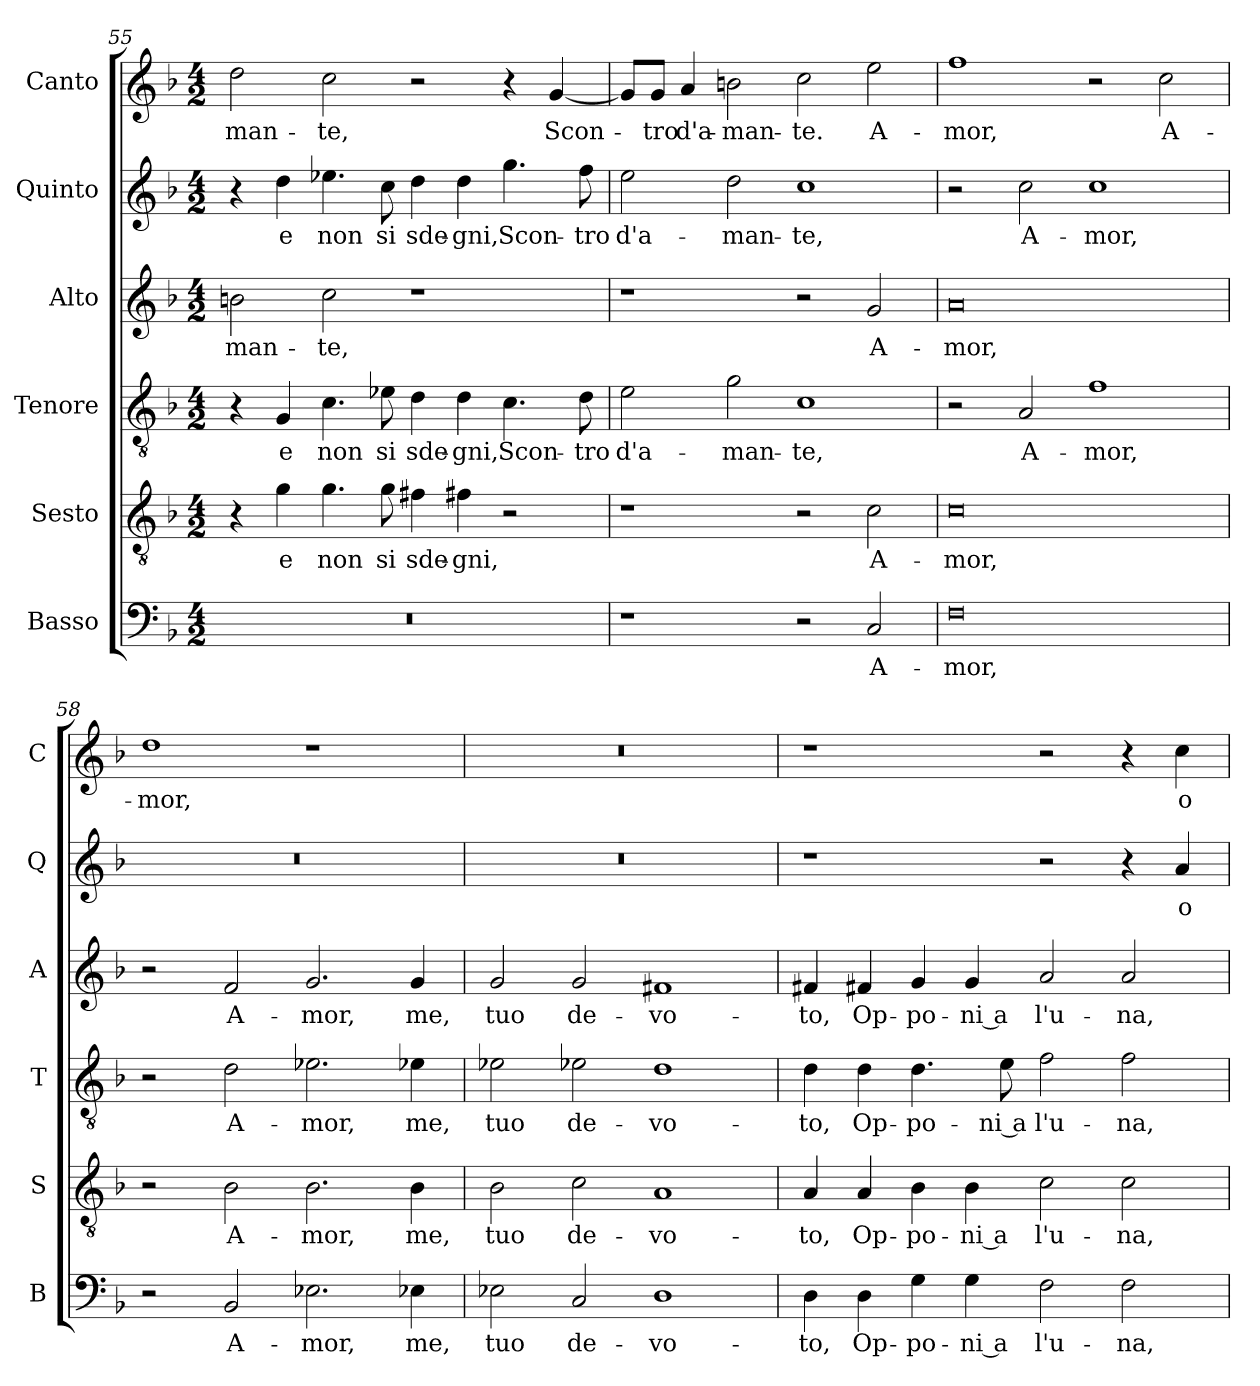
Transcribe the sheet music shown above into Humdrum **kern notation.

**kern	**text	**kern	**text	**kern	**text	**kern	**text	**kern	**text	**kern	**text
*part6	*part6	*part5	*part5	*part4	*part4	*part3	*part3	*part2	*part2	*part1	*part1
*staff6	*staff6	*staff5	*staff5	*staff4	*staff4	*staff3	*staff3	*staff2	*staff2	*staff1	*staff1
*I"Basso	*	*I"Sesto	*	*I"Tenore	*	*I"Alto	*	*I"Quinto	*	*I"Canto	*
*I'B	*	*I'S	*	*I'T	*	*I'A	*	*I'Q	*	*I'C	*
*clefF4	*	*clefGv2	*	*clefGv2	*	*clefG2	*	*clefG2	*	*clefG2	*
*k[b-]	*	*k[b-]	*	*k[b-]	*	*k[b-]	*	*k[b-]	*	*k[b-]	*
*d:	*	*d:	*	*d:	*	*d:	*	*d:	*	*d:	*
*M4/2	*	*M4/2	*	*M4/2	*	*M4/2	*	*M4/2	*	*M4/2	*
=55	=55	=55	=55	=55	=55	=55	=55	=55	=55	=55	=55
0r	.	4r	.	4r	.	2bn	-man-	4r	.	2dd	-man-
.	.	4g	e	4G	e	.	.	4dd	e	.	.
.	.	4.g	non	4.c	non	2cc	-te,	4.ee-X	non	2cc	-te,
.	.	8g	si	8e-X	si	.	.	8cc	si	.	.
.	.	4f#X	sde-	4d	sde-	1r	.	4dd	sde-	2r	.
.	.	4f#X	-gni,	4d	-gni,	.	.	4dd	-gni,	.	.
.	.	2r	.	4.c	Scon-	.	.	4.gg	Scon-	4r	.
.	.	.	.	.	.	.	.	.	.	[4g	Scon-
.	.	.	.	8d	-tro	.	.	8ff	-tro	.	.
=56	=56	=56	=56	=56	=56	=56	=56	=56	=56	=56	=56
1r	.	1r	.	2e	d'a-	1r	.	2ee	d'a-	8g/L]	.
.	.	.	.	.	.	.	.	.	.	8g/J	-tro
.	.	.	.	.	.	.	.	.	.	4a	d'a-
.	.	.	.	2g	-man-	.	.	2dd	-man-	2bn	-man-
2r	.	2r	.	1c	-te,	2r	.	1cc	-te,	2cc	-te.
2C	A-	2c	A-	.	.	2g	A-	.	.	2ee	A-
=57	=57	=57	=57	=57	=57	=57	=57	=57	=57	=57	=57
0F	-mor,	0c	-mor,	2r	.	0a	-mor,	2r	.	1ff	-mor,
.	.	.	.	2A	A-	.	.	2cc	A-	.	.
.	.	.	.	1f	-mor,	.	.	1cc	-mor,	2r	.
.	.	.	.	.	.	.	.	.	.	2cc	A-
=58	=58	=58	=58	=58	=58	=58	=58	=58	=58	=58	=58
2r	.	2r	.	2r	.	2r	.	0r	.	1dd	-mor,
2BB-	A-	2B-	A-	2d	A-	2f	A-	.	.	.	.
2.E-X	-mor,	2.B-	-mor,	2.e-X	-mor,	2.g	-mor,	.	.	1r	.
4E-X	me,	4B-	me,	4e-X	me,	4g	me,	.	.	.	.
=59	=59	=59	=59	=59	=59	=59	=59	=59	=59	=59	=59
2E-X	tuo	2B-	tuo	2e-X	tuo	2g	tuo	0r	.	0r	.
2C	de-	2c	de-	2e-X	de-	2g	de-	.	.	.	.
1D	-vo-	1A	-vo-	1d	-vo-	1f#X	-vo-	.	.	.	.
=60	=60	=60	=60	=60	=60	=60	=60	=60	=60	=60	=60
4D	-to,	4A	-to,	4d	-to,	4f#X	-to,	1r	.	1r	.
4D	Op-	4A	Op-	4d	Op-	4f#X	Op-	.	.	.	.
4G	-po-	4B-	-po-	4.d	-po-	4g	-po-	.	.	.	.
4G	-ni a	4B-	-ni a	.	.	4g	-ni a	.	.	.	.
.	.	.	.	8e	-ni a	.	.	.	.	.	.
2F	l'u-	2c	l'u-	2f	l'u-	2a	l'u-	2r	.	2r	.
2F	-na,	2c	-na,	2f	-na,	2a	-na,	4r	.	4r	.
.	.	.	.	.	.	.	.	4a	o	4cc	o
=	=	=	=	=	=	=	=	=	=	=	=
*-	*-	*-	*-	*-	*-	*-	*-	*-	*-	*-	*-
